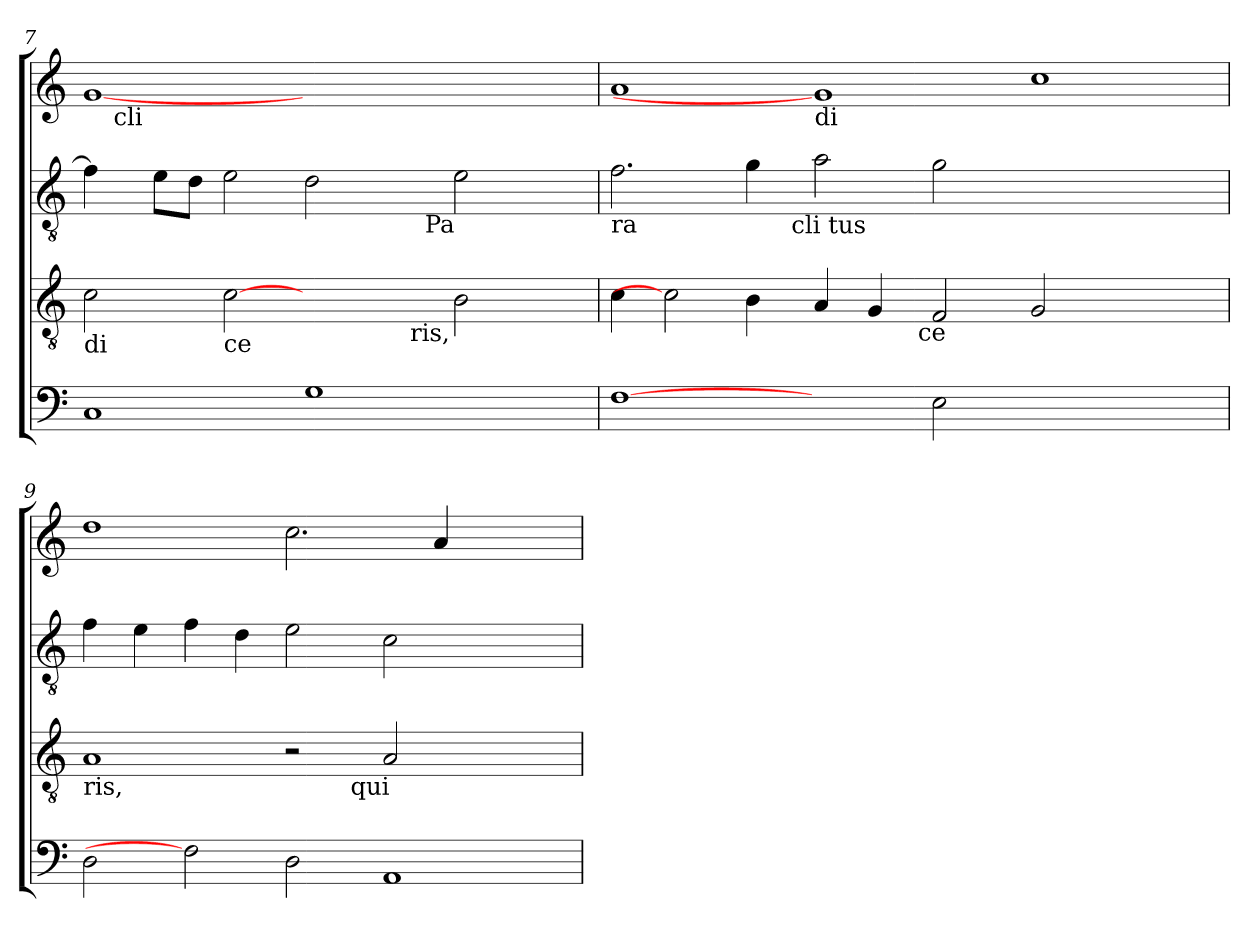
**kern	**kern	**kern	**kern
*part4	*part3	*part2	*part1
*staff4	*staff3	*staff2	*staff1
*clefF4	*clefGv2	*clefGv2	*clefG2
*k[]	*k[]	*k[]	*k[]
*C:	*C:	*C:	*C:
=7	=7	=7	=7
!	!LO:TX:b:t=di	!	!
*	*	*^	*^
1C	2c\	4f\]	1ryy	[1g	16.ryy
!	!	!	!	!	!LO:TX:b:t=cli
.	.	.	.	.	1ryy
.	.	8e\L	.	.	.
.	.	8d\J	.	.	.
!	!LO:TX:b:t=ce	!	!	!	!
.	[2c	2e\	.	.	.
1G	4.ryy	2d\	4ryy	1ryy	.
.	.	.	.	.	2ryy
.	.	.	8ryy	.	.
!	!LO:TX:b:t=ris,	!	!	!	!
.	8ryy	.	32ryy	.	.
!	!	!	!LO:TX:b:t=Pa	!	!
.	.	.	2ryy	.	.
.	2B\	2e\	.	.	.
.	.	.	.	.	4ryy
.	.	.	.	.	8ryy
.	.	.	16.ryy	.	.
.	.	.	.	.	32ryy
!!LO:LB:g=z
=8	=8	=8	=8	=8	=8
!	!	!	!	!LO:TX:b:t=tus	!
!	!	!LO:TX:b:t=ra	!	!	!
!	!LO:TX:b:t=di	!	!	!	!
*	*^	*	*	*v	*v
[1F	4c\	1ryy	2.f\	2...ryy	1a
.	2c]	.	.	.	.
.	4B\	.	4g\	.	.
!	!	!	!	!LO:TX:b:t=cli tus	!
.	.	.	.	1ryy	.
!	!	!	!	!	!LO:TX:b:t=di
2ryy	4A/	4...ryy	2a\	.	1g]
.	4G/	.	.	.	.
!	!	!LO:TX:b:t=ce	!	!	!
.	.	1ryy	.	.	.
2E\	2F/	.	2g\	.	.
.	.	.	.	1ryy	.
1ryy	2G/	.	1ryy	.	1cc
.	.	2ryy	.	.	.
.	2ryy	.	.	.	.
.	.	.	.	16ryy	.
.	.	32ryy	.	.	.
=9	=9	=9	=9	=9	=9
!	!	!	!LO:TX:b:t=di	!	!
!	!LO:TX:b:t=ris,	!	!	!	!
*	*	*	*v	*v	*
2D\	1A	1ryy	4f\	1dd
.	.	.	4e\	.
2F]	.	.	4f\	.
.	.	.	4d\	.
2D\	2r	4.ryy	2e\	2.cc\
!	!	!LO:TX:b:t=qui	!	!
.	.	1ryy	.	.
1AA	2A/	.	2c\	.
.	.	.	.	4a/
.	2ryy	.	2ryy	2ryy
.	.	8ryy	.	.
*	*v	*v	*	*
=	=	=	=
*-	*-	*-	*-
